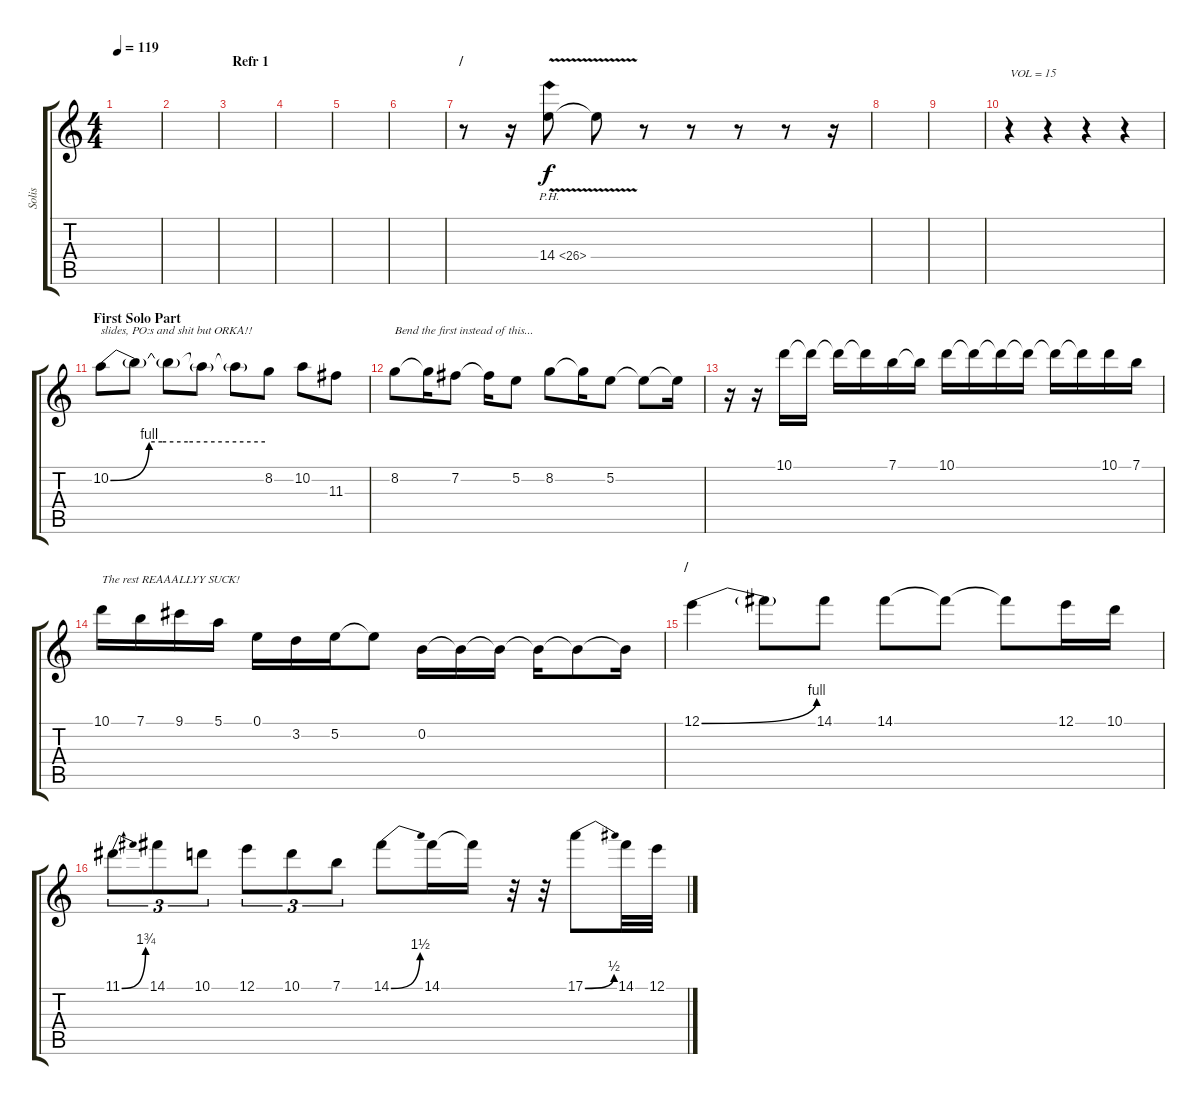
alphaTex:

\track ("Solis" "Solis") {instrument distortionguitar}
\staff {score tabs}
\tuning (E4 B3 G3 D3 A2 E2) {hide}
\ts (4 4)
\tempo 119
\clef g2
\ks c
|
|
\section ("" "Refr 1")
|
|
|
|
\section ("" "/")
r.8 r.16 14.4{ph 12 v}.8 14.4{t}.8 r.8 r.8 r.8 r.8 r.16 |
|
|
r.4{txt "VOL = 15" volume 15} r.4 r.4 r.4 |
\section ("" "First Solo Part")
10.2{be (custom 0 0 15 4 20 4 30 4 60 4)}.8{txt "slides, PO:s and shit but ORKA!!"} 10.2{t}.8 10.2{t}.8 10.2{t}.8 10.2{t}.8 8.2.8 10.2.8 11.3.8 |
8.2.8{txt "Bend the first instead of this..."} 8.2{t}.16 7.2.8 7.2{t}.16 5.2.8 8.2.8 8.2{t}.16 5.2.8 5.2{t}.8 5.2{t}.16 |
r.16 r.16 10.1.16 10.1{t}.16 10.1{t}.16 10.1{t}.16 7.1.16 7.1{t}.16 10.1.16 10.1{t}.16 10.1{t}.16 10.1{t}.16 10.1{t}.16 10.1{t}.16 10.1.16 7.1.16 |
10.1.16{txt "The rest REAAALLYY SUCK!"} 7.1.16 9.1.16 5.1.16 0.1.16 3.2.16 5.2.16 5.2{t}.8 0.2.16 0.2{t}.16 0.2{t}.16 0.2{t}.16 0.2{t}.8 0.2{t}.16 |
\section ("" "/")
12.1{be (bend 0 0 60 4)}.4 12.1{t}.8 14.1.8 14.1.8 14.1{t}.8 14.1{t}.8 12.1.16 10.1.16 |
11.1{be (bend 0 0 60 7)}.8{tu (3 2)} 14.1.8{tu (3 2)} 10.1.8{tu (3 2)} 12.1.8{tu (3 2)} 10.1.8{tu (3 2)} 7.1.8{tu (3 2)} 14.1{be (bend 0 0 60 6)}.8 14.1.16 14.1{t}.16 r.32 r.32 17.1{be (bend 0 0 60 2)}.8 14.1.32 12.1.32
